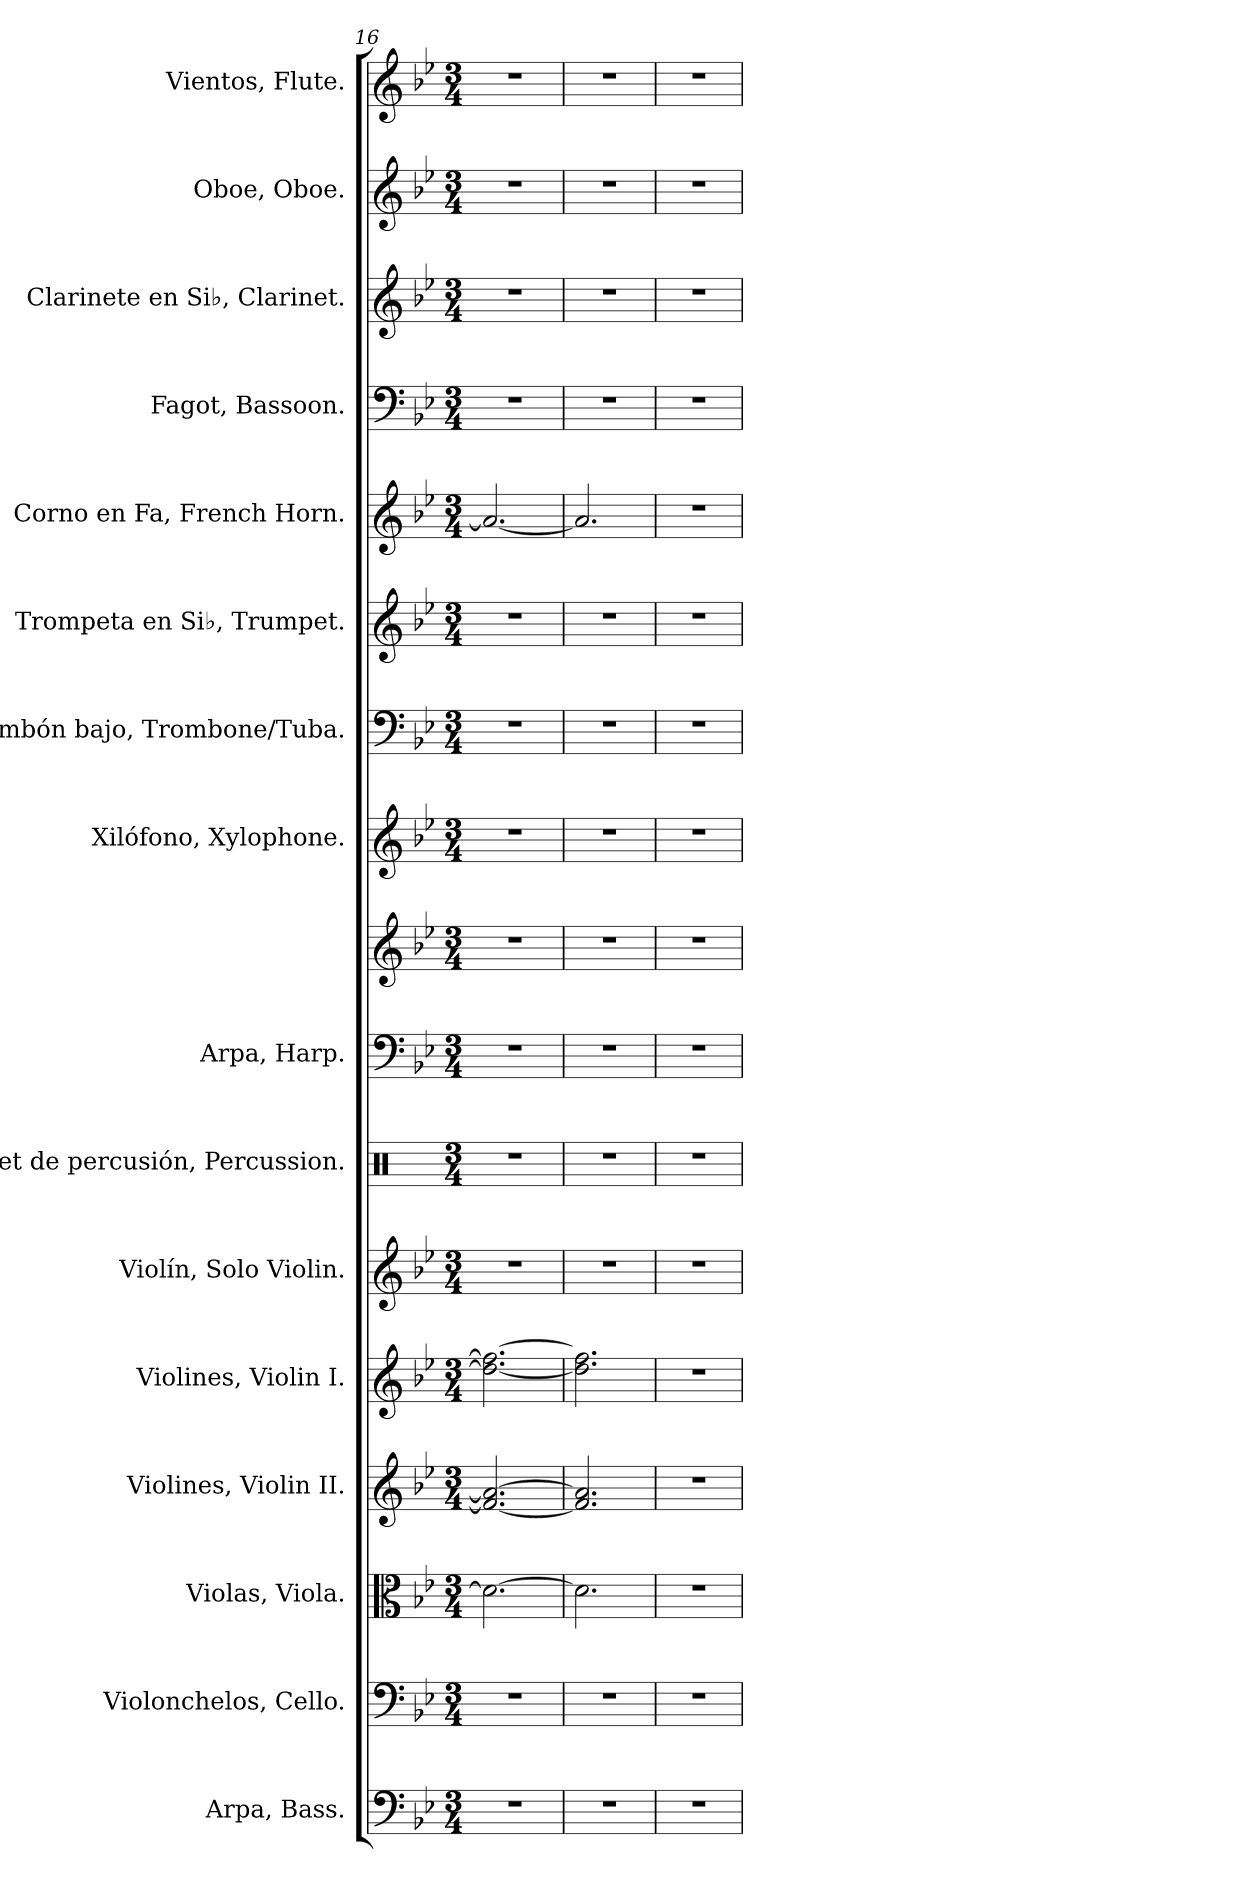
**kern	**kern	**kern	**kern	**kern	**kern	**kern	**kern	**kern	**kern	**kern	**kern	**kern	**kern	**kern	**kern	**kern
*part16	*part15	*part14	*part13	*part12	*part11	*part10	*part9	*part9	*part8	*part7	*part6	*part5	*part4	*part3	*part2	*part1
*staff17	*staff16	*staff15	*staff14	*staff13	*staff12	*staff11	*staff10	*staff9	*staff8	*staff7	*staff6	*staff5	*staff4	*staff3	*staff2	*staff1
*I"Arpa, Bass.	*I"Violonchelos, Cello.	*I"Violas, Viola.	*I"Violines, Violin II.	*I"Violines, Violin I.	*I"Violín, Solo Violin.	*I"Set de percusión, Percussion.	*I"Arpa, Harp.	*	*I"Xilófono, Xylophone.	*I"Trombón bajo, Trombone/Tuba.	*I"Trompeta en Si♭, Trumpet.	*I"Corno en Fa, French Horn.	*I"Fagot, Bassoon.	*I"Clarinete en Si♭, Clarinet.	*I"Oboe, Oboe.	*I"Vientos, Flute.
*I'Arp.	*I'Vcs.	*I'Vlas.	*I'Vlns.	*I'Vlns.	*I'Vln.	*	*I'Arp.	*	*I'Xil.	*I'Tbn. B.	*I'Tpt. Si♭	*I'Cor. Fa	*I'Fag.	*I'Cl. Si♭	*I'Ob.	*I'Vi.
*clefF4	*clefF4	*clefC3	*clefG2	*clefG2	*clefG2	*clefX	*clefF4	*clefG2	*clefG2	*clefF4	*clefG2	*clefG2	*clefF4	*clefG2	*clefG2	*clefG2
*	*	*	*	*	*	*	*	*	*ITrd-7c-12	*	*ITrd1c2	*ITrd4c7	*	*ITrd1c2	*	*
*k[b-e-]	*k[b-e-]	*k[b-e-]	*k[b-e-]	*k[b-e-]	*k[b-e-]	*k[]	*k[b-e-]	*k[b-e-]	*k[b-e-]	*k[b-e-]	*k[b-e-a-d-]	*k[b-e-a-]	*k[b-e-]	*k[b-e-a-d-]	*k[b-e-]	*k[b-e-]
*M3/4	*M3/4	*M3/4	*M3/4	*M3/4	*M3/4	*M3/4	*M3/4	*M3/4	*M3/4	*M3/4	*M3/4	*M3/4	*M3/4	*M3/4	*M3/4	*M3/4
=16	=16	=16	=16	=16	=16	=16	=16	=16	=16	=16	=16	=16	=16	=16	=16	=16
2.r	2.r	2.d\_	2.f#/_ 2.a/_	2.dd\_ 2.ff#\_	2.r	2.r	2.r	2.r	2.r	2.r	2.r	2.d/_	2.r	2.r	2.r	2.r
=17	=17	=17	=17	=17	=17	=17	=17	=17	=17	=17	=17	=17	=17	=17	=17	=17
2.r	2.r	2.d\]	2.f#/] 2.a/]	2.dd\] 2.ff#\]	2.r	2.r	2.r	2.r	2.r	2.r	2.r	2.d/]	2.r	2.r	2.r	2.r
=18	=18	=18	=18	=18	=18	=18	=18	=18	=18	=18	=18	=18	=18	=18	=18	=18
2.r	2.r	2.r	2.r	2.r	2.r	2.r	2.r	2.r	2.r	2.r	2.r	2.r	2.r	2.r	2.r	2.r
=	=	=	=	=	=	=	=	=	=	=	=	=	=	=	=	=
*-	*-	*-	*-	*-	*-	*-	*-	*-	*-	*-	*-	*-	*-	*-	*-	*-
